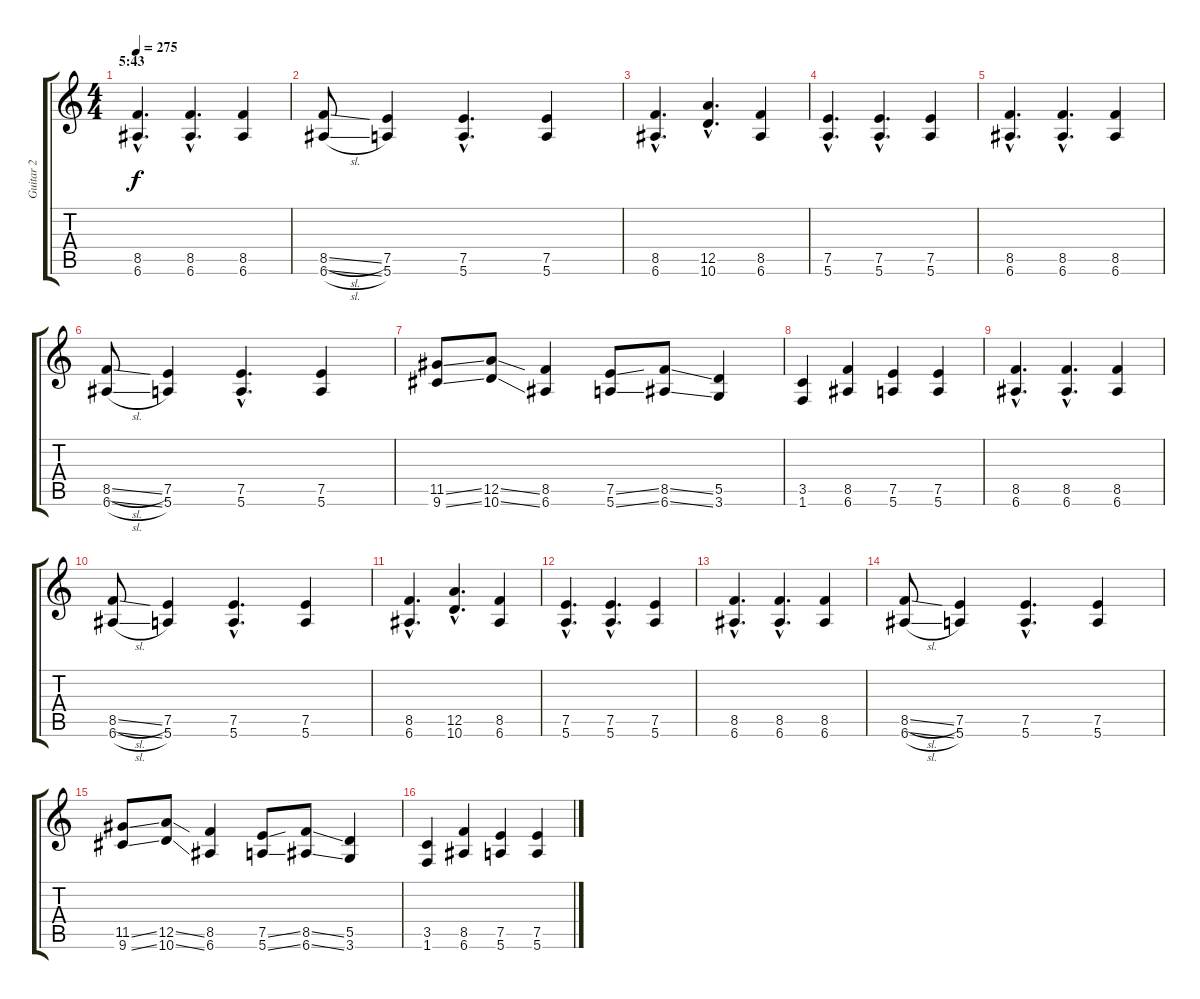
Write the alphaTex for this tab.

\track ("Guitar 2" "Guitar 2") {instrument distortionguitar}
\staff {score tabs}
\tuning (E4 B3 G3 D3 A2 E2) {hide}
\ts (4 4)
\section ("" "5:43")
\tempo 275
\clef g2
\ks c
(8.5{hac} 6.6{hac}).4{d dy f} (8.5{hac} 6.6{hac}).4{d} (8.5 6.6).4 |
(8.5{sl} 6.6{sl}).8 (7.5 5.6).4 (7.5{hac} 5.6{hac}).4{d} (7.5 5.6).4 |
(8.5{hac} 6.6{hac}).4{d} (12.5{hac} 10.6{hac}).4{d} (8.5 6.6).4 |
(7.5{hac} 5.6{hac}).4{d} (7.5{hac} 5.6{hac}).4{d} (7.5 5.6).4 |
(8.5{hac} 6.6{hac}).4{d} (8.5{hac} 6.6{hac}).4{d} (8.5 6.6).4 |
(8.5{sl} 6.6{sl}).8 (7.5 5.6).4 (7.5{hac} 5.6{hac}).4{d} (7.5 5.6).4 |
(11.5{ss} 9.6{ss}).8 (12.5{ss} 10.6{ss}).8 (8.5 6.6).4 (7.5{ss} 5.6{ss}).8 (8.5{ss} 6.6{ss}).8 (5.5 3.6).4 |
(3.5 1.6).4 (8.5 6.6).4 (7.5 5.6).4 (7.5 5.6).4 |
(8.5{hac} 6.6{hac}).4{d} (8.5{hac} 6.6{hac}).4{d} (8.5 6.6).4 |
(8.5{sl} 6.6{sl}).8 (7.5 5.6).4 (7.5{hac} 5.6{hac}).4{d} (7.5 5.6).4 |
(8.5{hac} 6.6{hac}).4{d} (12.5{hac} 10.6{hac}).4{d} (8.5 6.6).4 |
(7.5{hac} 5.6{hac}).4{d} (7.5{hac} 5.6{hac}).4{d} (7.5 5.6).4 |
(8.5{hac} 6.6{hac}).4{d} (8.5{hac} 6.6{hac}).4{d} (8.5 6.6).4 |
(8.5{sl} 6.6{sl}).8 (7.5 5.6).4 (7.5{hac} 5.6{hac}).4{d} (7.5 5.6).4 |
(11.5{ss} 9.6{ss}).8 (12.5{ss} 10.6{ss}).8 (8.5 6.6).4 (7.5{ss} 5.6{ss}).8 (8.5{ss} 6.6{ss}).8 (5.5 3.6).4 |
(3.5 1.6).4 (8.5 6.6).4 (7.5 5.6).4 (7.5 5.6).4
